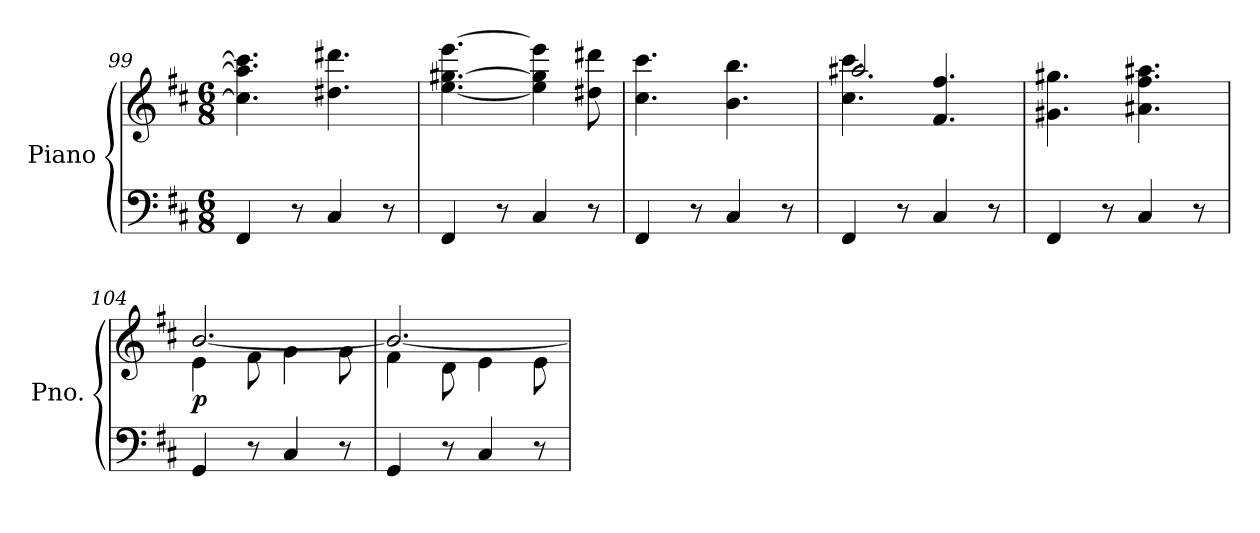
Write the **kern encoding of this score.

**kern	**kern	**dynam
*part1	*part1	*part1
*staff2	*staff1	*staff1/2
*I"Piano	*	*
*I'Pno.	*	*
*clefF4	*clefG2	*
*k[f#c#]	*k[f#c#]	*
*M6/8	*M6/8	*
=99	=99	=99
4FF#/	4.cc#\] 4.aa#\] 4.ccc#\]	.
8r	.	.
4C#/	4.dd#X\ 4.ddd#X\	.
8r	.	.
=100	=100	=100
4FF#/	[4.ee\ [4.gg#X\ [4.eee\	.
8r	.	.
4C#/	4ee\] 4gg#\] 4eee\]	.
8r	8dd#X\ 8ddd#X\	.
=101	=101	=101
4FF#/	4.cc#\ 4.ccc#\	.
8r	.	.
4C#/	4.b\ 4.bb\	.
8r	.	.
=102	=102	=102
*	*^	*
4FF#/	4.cc#\ 4.ccc#\	2.aa#X/	.
8r	.	.	.
4C#/	4.f#/ 4.ff#/	.	.
8r	.	.	.
*	*v	*v	*
=103	=103	=103
4FF#/	4.g#X\ 4.gg#X\	.
8r	.	.
4C#/	4.a#X\ 4.ff#\ 4.aa#X\	.
8r	.	.
!!LO:LB:g=z
=104	=104	=104
*	*^	*
!	!	!	!LO:DY:b
4GG/	4e\	[2.b/	p
8r	8f#\	.	.
4C#/	4g\	.	.
8r	8g\	.	.
=105	=105	=105	=105
4GG/	4f#\	2.b/_	.
8r	8d\	.	.
4C#/	4e\	.	.
8r	8e\	.	.
*	*v	*v	*
=	=	=
*-	*-	*-
